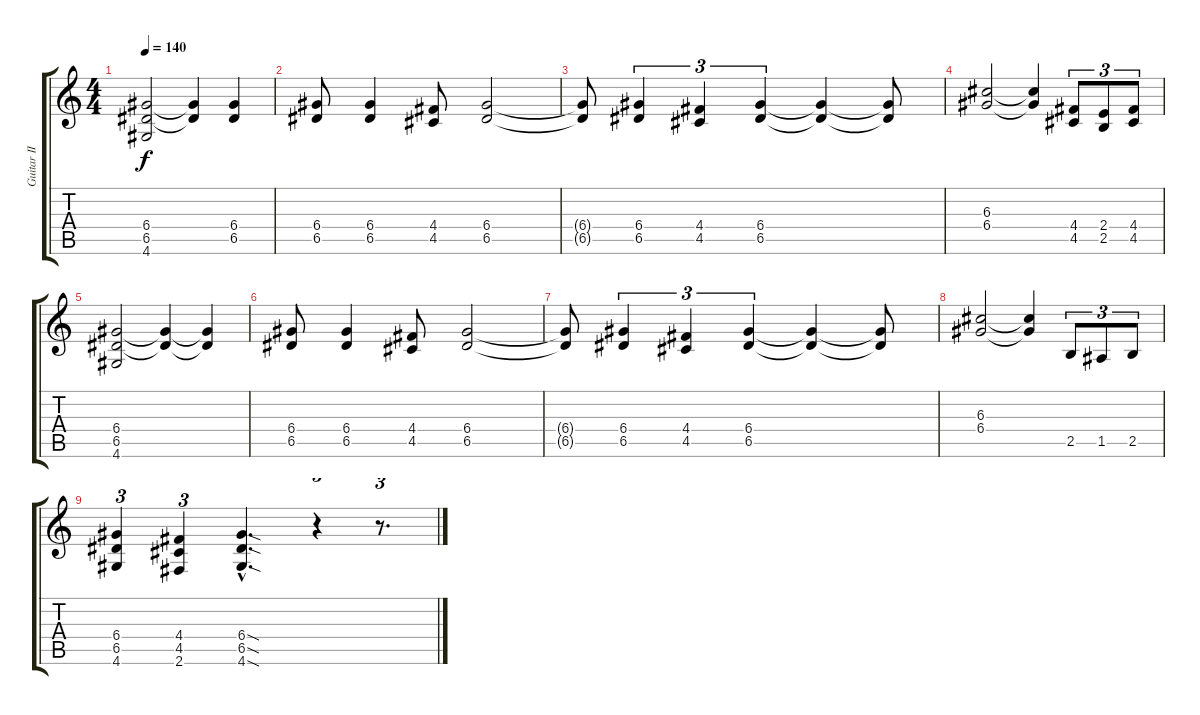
\track ("Guitar II" "Guitar II") {instrument overdrivenguitar}
\staff {score tabs}
\tuning (E4 B3 G3 D3 A2 E2) {hide}
\ts (4 4)
\tempo 140
\clef g2
\ks c
(6.4 6.5 4.6).2{dy f} (6.4{t} 6.5{t}).4 (6.4 6.5).4 |
(6.4 6.5).8 (6.4 6.5).4 (4.4 4.5).8 (6.4 6.5).2 |
(6.4{t} 6.5{t}).8 (6.4 6.5).4{tu (3 2)} (4.4 4.5).4{tu (3 2)} (6.4 6.5).4{tu (3 2)} (6.4{t} 6.5{t}).4 (6.4{t} 6.5{t}).8 |
(6.3 6.4).2 (6.3{t} 6.4{t}).4 (4.4 4.5).8{tu (3 2)} (2.4 2.5).8{tu (3 2)} (4.4 4.5).8{tu (3 2)} |
(6.4 6.5 4.6).2 (6.4{t} 6.5{t}).4 (6.4{t} 6.5{t}).4 |
(6.4 6.5).8 (6.4 6.5).4 (4.4 4.5).8 (6.4 6.5).2 |
(6.4{t} 6.5{t}).8 (6.4 6.5).4{tu (3 2)} (4.4 4.5).4{tu (3 2)} (6.4 6.5).4{tu (3 2)} (6.4{t} 6.5{t}).4 (6.4{t} 6.5{t}).8 |
(6.3 6.4).2 (6.3{t} 6.4{t}).4 2.5.8{tu (3 2)} 1.5.8{tu (3 2)} 2.5.8{tu (3 2)} |
(6.4 6.5 4.6).4{tu (3 2)} (4.4 4.5 2.6).4{tu (3 2)} (6.4{sod hac} 6.5{sod hac} 4.6{sod hac}).4{d} r.4{tu (3 2)} r.8{d tu (3 2)}
